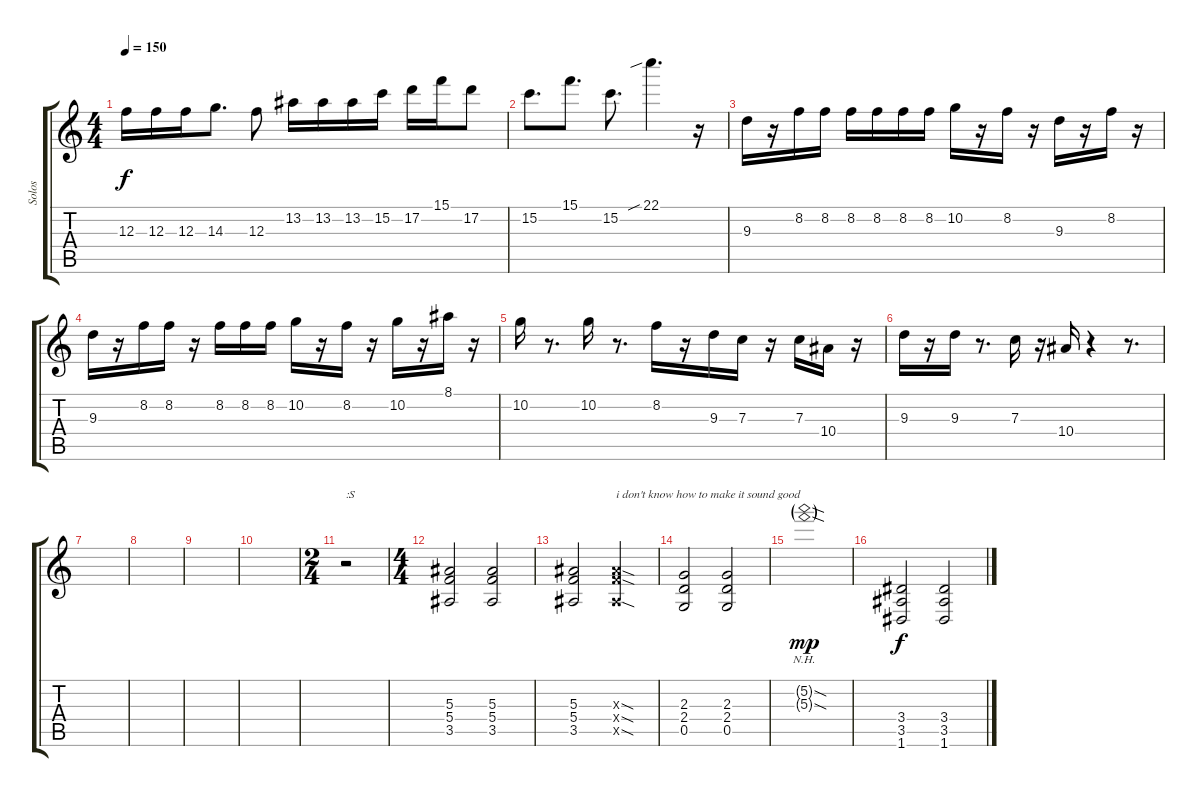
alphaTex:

\track ("Solos" "Solos") {instrument overdrivenguitar}
\staff {score tabs}
\tuning (D4 A3 F3 C3 G2 D2) {hide}
\ts (4 4)
\tempo 150
\clef g2
\ks c
12.3.16{dy f} 12.3.16 12.3.16 14.3.8{d} 12.3.8 13.2.16 13.2.16 13.2.16 15.2.16 17.2.16 15.1.16 17.2.8 |
15.2.8{d} 15.1.8{d} 15.2.8{d} 22.1{sib}.4{d} r.16 |
9.3.16{instrument banjo} r.16 8.2.16 8.2.16 8.2.16 8.2.16 8.2.16 8.2.16 10.2.16 r.16 8.2.16 r.16 9.3.16 r.16 8.2.16 r.16 |
9.3.16 r.16 8.2.16 8.2.16 r.16 8.2.16 8.2.16 8.2.16 10.2.16 r.16 8.2.16 r.16 10.2.16 r.16 8.1.16 r.16 |
10.2.16 r.8{d} 10.2.16 r.8{d} 8.2.16 r.16 9.3.16 7.3.16 r.16 7.3.16 10.4.16 r.16 |
9.3.16 r.16 9.3.16 r.8{d} 7.3.16 r.16 10.4.16 r.4 r.8{d} |
|
|
|
|
\ts (2 4)
r.2{txt ":S"} |
\ts (4 4)
(5.3 5.4 3.5).2 (5.3 5.4 3.5).2 |
(5.3 5.4 3.5).2 (5.3{sod x} 5.4{sod x} 3.5{sod x}).2{txt "i don't know how to make it sound good"} |
(2.3 2.4 0.5).2 (2.3 2.4 0.5).2 |
(5.2{nh sod g} 5.3{nh sod g}).1{dy mp} |
(3.4 3.5 1.6).2{dy f} (3.4 3.5 1.6).2
